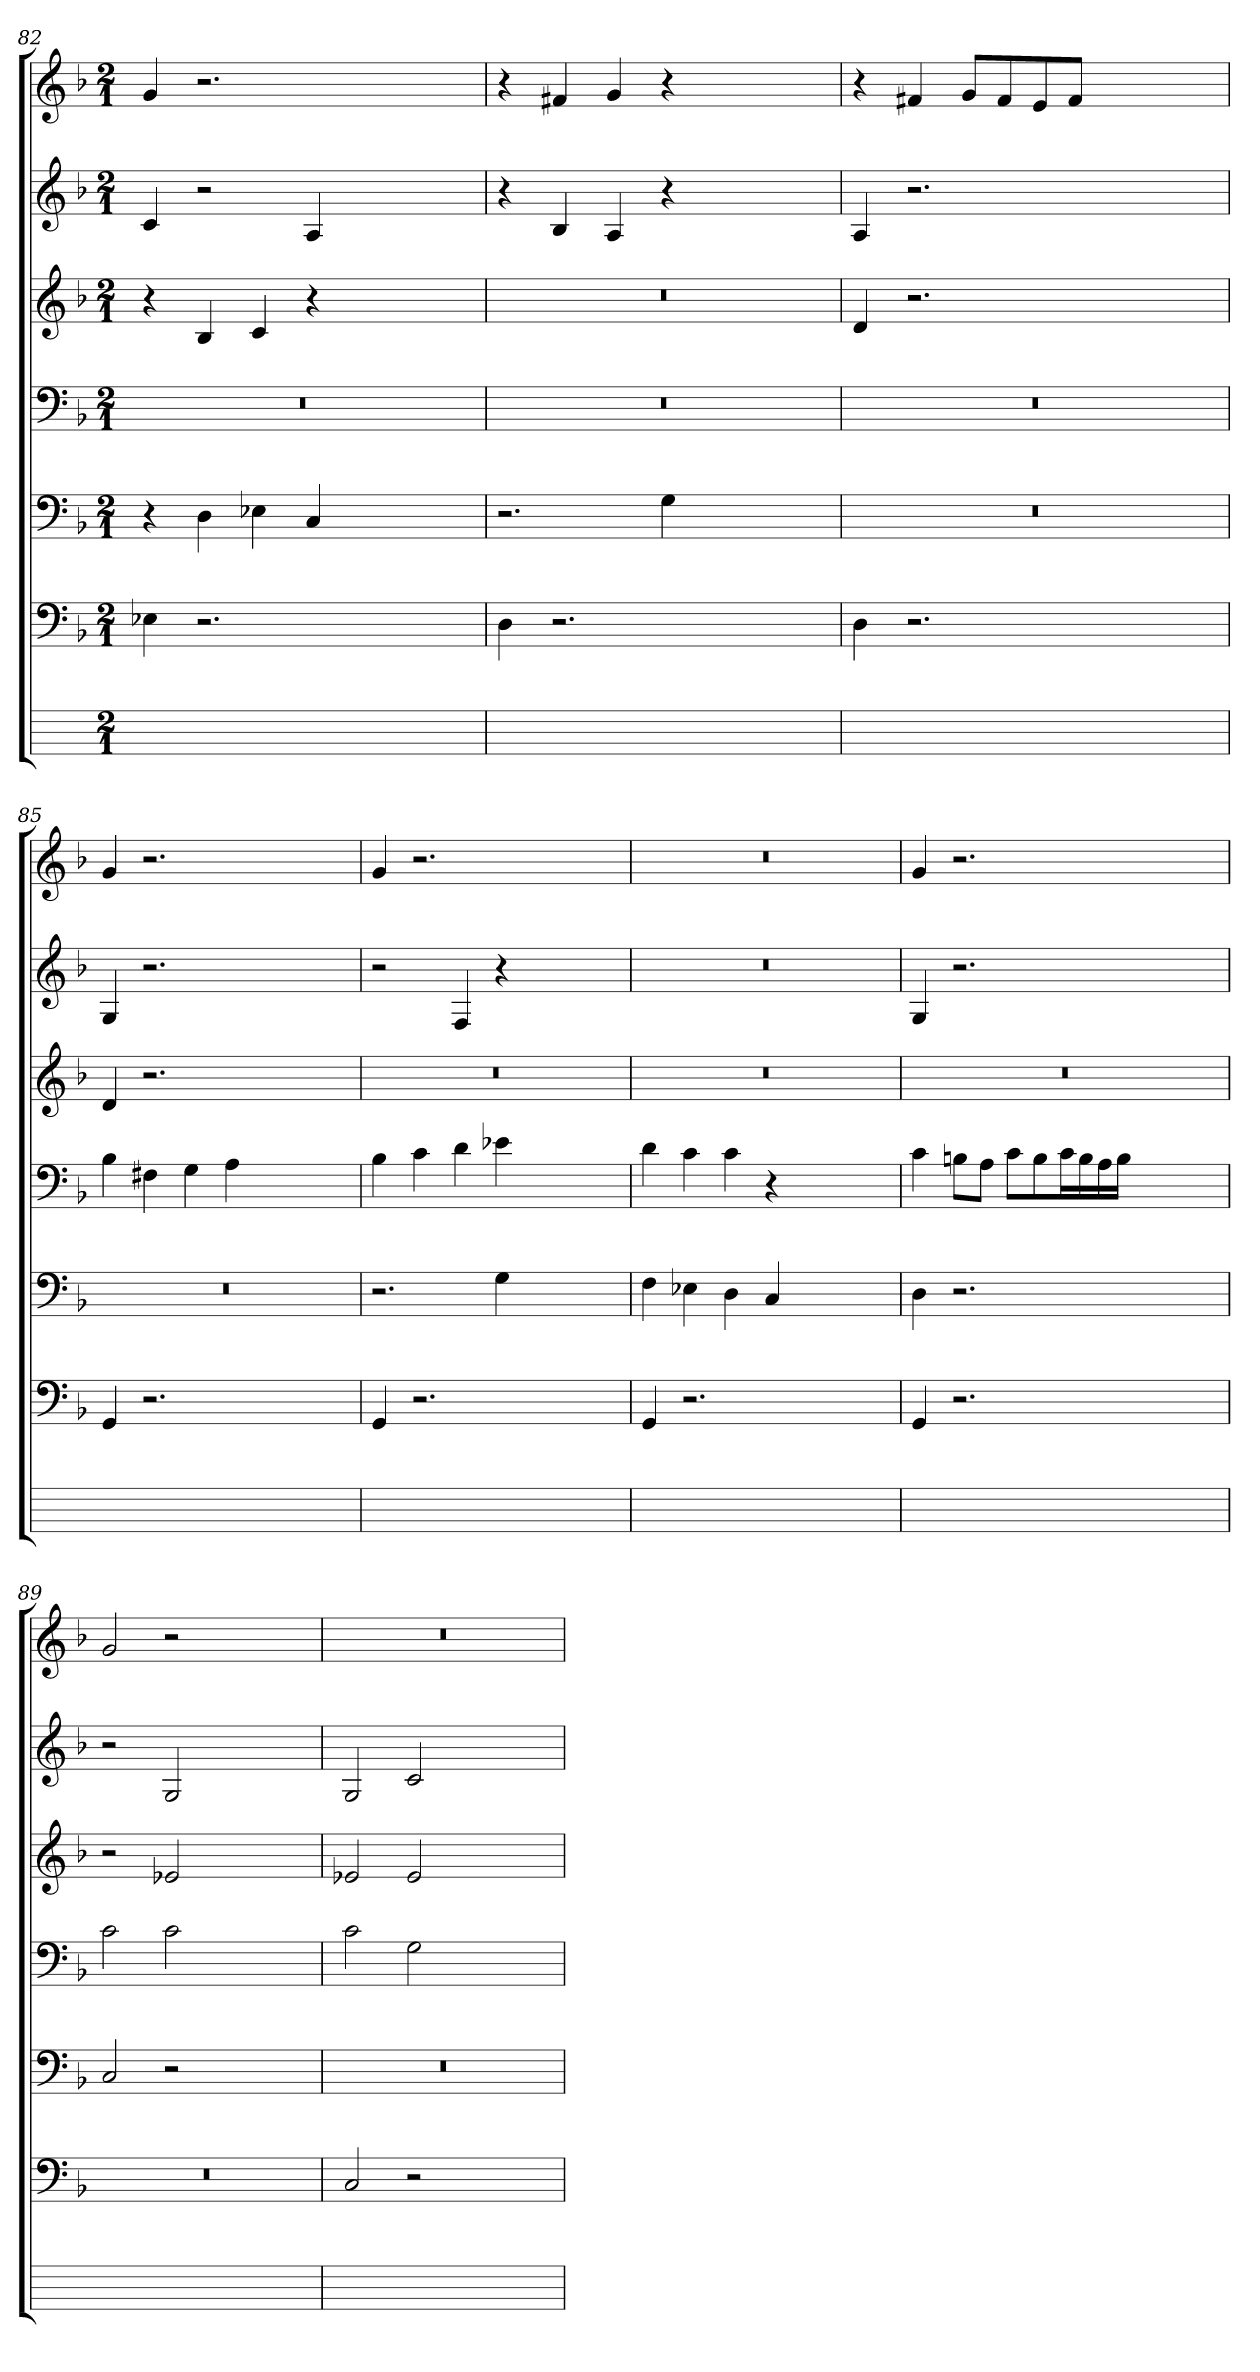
**kern	**kern	**kern	**kern	**kern	**kern	**kern
*part7	*part6	*part5	*part4	*part3	*part2	*part1
*staff7	*staff6	*staff5	*staff4	*staff3	*staff2	*staff1
*	*clefF4	*clefF4	*clefF4	*clefG2	*clefG2	*clefG2
*	*k[b-]	*k[b-]	*k[b-]	*k[b-]	*k[b-]	*k[b-]
*	*F:	*F:	*F:	*F:	*F:	*F:
*M2/1	*M2/1	*M2/1	*M2/1	*M2/1	*M2/1	*M2/1
=82	=82	=82	=82	=82	=82	=82
0ryy	4E-X	4r	0r	4r	4ci	4gj
.	2.r	4D	.	4B-	2r	2.r
.	.	4E-	.	4c	.	.
.	.	4C	.	4r	4A	.
.	1ryy	1ryy	.	1ryy	1ryy	1ryy
=83	=83	=83	=83	=83	=83	=83
0ryy	4D	2.r	0r	0r	4r	4r
.	2.r	.	.	.	4B-j	4f#Xi
.	.	.	.	.	4Ai	4gi
.	.	4Gi	.	.	4r	4r
.	1ryy	1ryy	.	.	1ryy	1ryy
=84	=84	=84	=84	=84	=84	=84
0ryy	4Dj	0r	0r	4dj	4A	4r
.	2.r	.	.	2.r	2.r	4f#Xi
.	.	.	.	.	.	8giL
.	.	.	.	.	.	8f#Z
.	.	.	.	.	.	8ei
.	.	.	.	.	.	8f#ZJ
.	1ryy	.	.	1ryy	1ryy	1ryy
=85	=85	=85	=85	=85	=85	=85
0ryy	4GG	0r	4B-	4dj	4G	4g
.	2.r	.	4F#XZ	2.r	2.r	2.r
.	.	.	4G	.	.	.
.	.	.	4A	.	.	.
.	1ryy	.	1ryy	1ryy	1ryy	1ryy
=86	=86	=86	=86	=86	=86	=86
0ryy	4GGj	2.r	4B-	0r	2r	4gj
.	2.r	.	4c	.	.	2.r
.	.	.	4d	.	4Fi	.
.	.	4Gj	4e-Xi	.	4r	.
.	1ryy	1ryy	1ryy	.	1ryy	1ryy
=87	=87	=87	=87	=87	=87	=87
0ryy	4GGj	4Fj	4dj	0r	0r	0r
.	2.r	4E-Xi	4c	.	.	.
.	.	4Di	4c	.	.	.
.	.	4CZ	4r	.	.	.
.	1ryy	1ryy	1ryy	.	.	.
=88	=88	=88	=88	=88	=88	=88
0ryy	4GGj	4D	4cj	0r	4Gj	4gj
.	2.r	2.r	8BnZL	.	2.r	2.r
.	.	.	8AZJ	.	.	.
.	.	.	8cjL	.	.	.
.	.	.	8BZ	.	.	.
.	.	.	16cZL	.	.	.
.	.	.	16BZ	.	.	.
.	.	.	16AZ	.	.	.
.	.	.	16BZJJ	.	.	.
.	1ryy	1ryy	1ryy	.	1ryy	1ryy
=89	=89	=89	=89	=89	=89	=89
0ryy	0r	2C	2c	2r	2r	2gj
.	.	2r	2cj	2e-Xj	2Gj	2r
.	.	1ryy	1ryy	1ryy	1ryy	1ryy
=90	=90	=90	=90	=90	=90	=90
0ryy	2C	0r	2cj	2e-X	2Gj	0r
.	2r	.	2G	2e-j	2ci	.
.	1ryy	.	1ryy	1ryy	1ryy	.
=	=	=	=	=	=	=
*-	*-	*-	*-	*-	*-	*-
